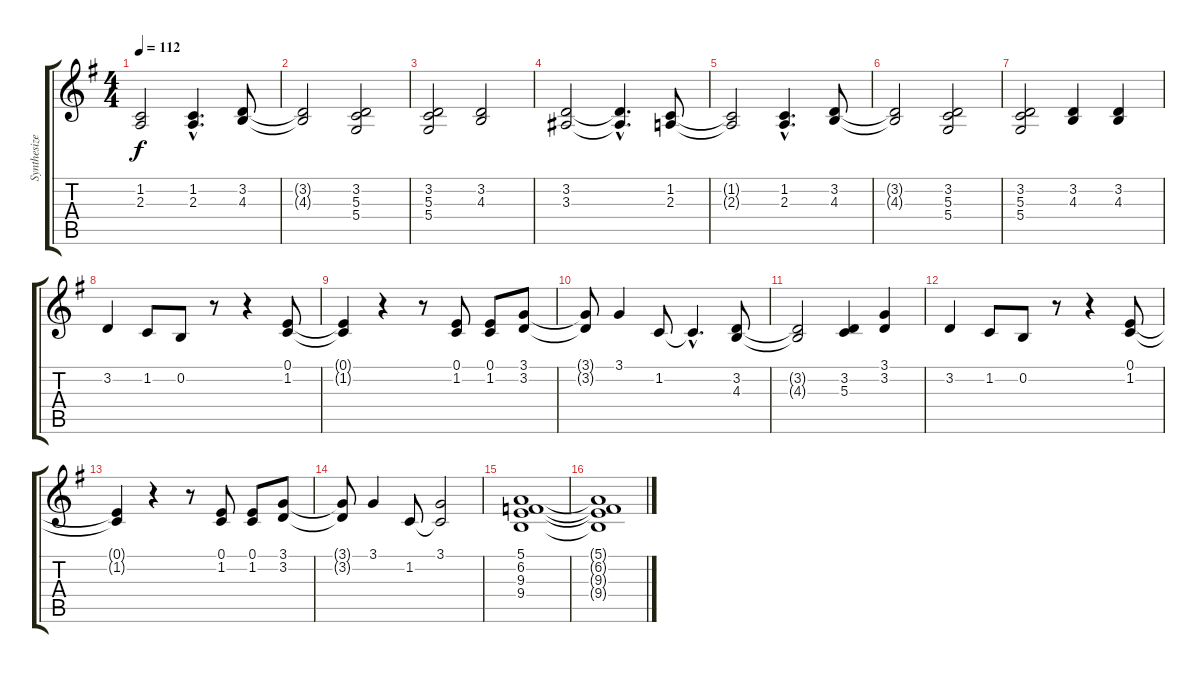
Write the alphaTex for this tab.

\track ("Synthesizer" "Synthesize") {instrument pad3polysynth}
\staff {score tabs}
\tuning (E4 B3 G3 D3 A2 E2) {hide}
\ts (4 4)
\tempo 112
\clef g2
\ks g
(1.2{t} 2.3{t}).2{dy f} (1.2{hac} 2.3{hac}).4{d} (3.2 4.3).8 |
(3.2{t} 4.3{t}).2 (3.2 5.3 5.4).2 |
(3.2 5.3 5.4).2 (3.2 4.3).2 |
(3.2 3.3).2 (3.2{hac t} 3.3{hac t}).4{d} (1.2 2.3).8 |
(1.2{t} 2.3{t}).2 (1.2{hac} 2.3{hac}).4{d} (3.2 4.3).8 |
(3.2{t} 4.3{t}).2 (3.2 5.3 5.4).2 |
(3.2 5.3 5.4).2 (3.2 4.3).4 (3.2 4.3).4 |
3.2.4 1.2.8 0.2.8 r.8 r.4 (0.1 1.2).8 |
(0.1{t} 1.2{t}).4 r.4 r.8 (0.1 1.2).8 (0.1 1.2).8 (3.1 3.2).8 |
(3.1{t} 3.2{t}).8 3.1.4 1.2.8 1.2{hac t}.4{d} (3.2 4.3).8 |
(3.2{t} 4.3{t}).2 (3.2 5.3).4 (3.1 3.2).4 |
3.2.4 1.2.8 0.2.8 r.8 r.4 (0.1 1.2).8 |
(0.1{t} 1.2{t}).4 r.4 r.8 (0.1 1.2).8 (0.1 1.2).8 (3.1 3.2).8 |
(3.1{t} 3.2{t}).8 3.1.4 1.2.8 (3.1 1.2{t}).2 |
(5.1 6.2 9.3 9.4).1 |
(5.1{t} 6.2{t} 9.3{t} 9.4{t}).1
